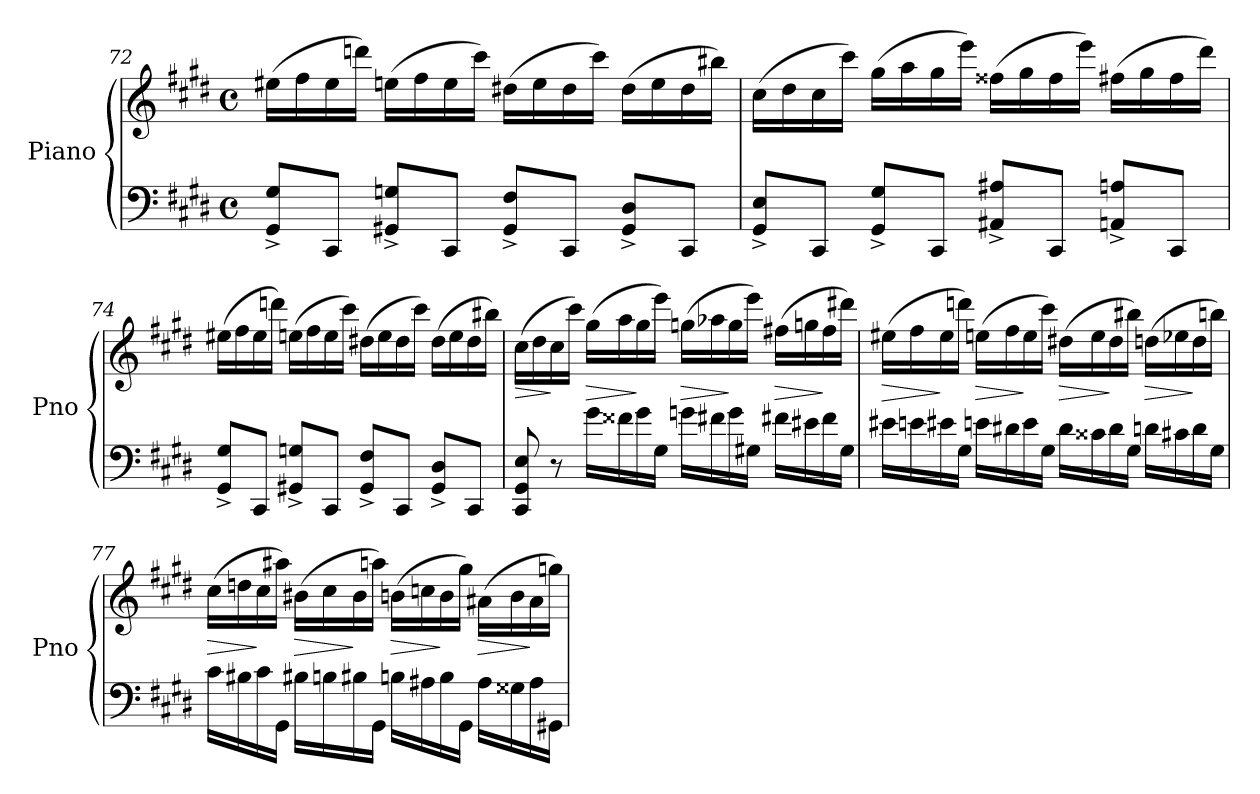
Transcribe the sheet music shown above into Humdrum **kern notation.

**kern	**kern	**dynam
*part1	*part1	*part1
*staff2	*staff1	*staff1/2
*I"Piano	*	*
*I'Pno	*	*
*clefF4	*clefG2	*
*k[f#c#g#d#]	*k[f#c#g#d#]	*
*E:	*E:	*
*M4/4	*M4/4	*
*met(c)	*met(c)	*
=72	=72	=72
8GG#/^ 8G#/^L	(16ee#X\LL	.
.	16ff#\	.
8CC#/J	16ee#\	.
.	16dddn\JJ)	.
8GG#X/^ 8Gn/^L	(16een\LL	.
.	16ff#\	.
8CC#/J	16ee\	.
.	16ccc#\JJ)	.
8GG#/^ 8F#/^L	(16dd#X\LL	.
.	16ee\	.
8CC#/J	16dd#\	.
.	16ccc#\JJ)	.
8GG#/^ 8D#/^L	(16dd#\LL	.
.	16ee\	.
8CC#/J	16dd#\	.
.	16bb#X\JJ)	.
=73	=73	=73
8GG#/^ 8E/^L	(16cc#\LL	.
.	16dd#\	.
8CC#/J	16cc#\	.
.	16ccc#\JJ)	.
8GG#/^ 8G#/^L	(16gg#\LL	.
.	16aa\	.
8CC#/J	16gg#\	.
.	16eee\JJ)	.
8AA#X/^ 8A#X/^L	(16ff##X\LL	.
.	16gg#\	.
8CC#/J	16ff##\	.
.	16eee\JJ)	.
8AAn/^ 8An/^L	(16ff#X\LL	.
.	16gg#\	.
8CC#/J	16ff#\	.
.	16ddd#\JJ)	.
!!LO:LB:g=z
=74	=74	=74
8GG#/^ 8G#/^L	(16ee#X\LL	.
.	16ff#\	.
8CC#/J	16ee#\	.
.	16dddn\JJ)	.
8GG#X/^ 8Gn/^L	(16een\LL	.
.	16ff#\	.
8CC#/J	16ee\	.
.	16ccc#\JJ)	.
8GG#/^ 8F#/^L	(16dd#X\LL	.
.	16ee\	.
8CC#/J	16dd#\	.
.	16ccc#\JJ)	.
8GG#/^ 8D#/^L	(16dd#\LL	.
.	16ee\	.
8CC#/J	16dd#\	.
.	16bb#X\JJ)	.
=75	=75	=75
!	!	!LO:HP:b
8CC#/ 8GG#/ 8E/	(16cc#\LL	>
.	16dd#\	.
8r	16cc#\	]
.	16ccc#\JJ)	.
!	!	!LO:HP:b
16g#\LL	(16gg#\LL	>
16f##X\	16aa\	.
16g#\	16gg#\	]
16G#\JJ	16eee\JJ)	.
!	!	!LO:HP:b
16gn\LL	(16ggn\LL	>
16f#X\	16aa-X\	.
16g\	16gg\	]
16G#X\JJ	16eee\JJ)	.
!	!	!LO:HP:b
16f#X\LL	(16ff#X\LL	>
16e#X\	16ggn\	.
16f#\	16ff#\	]
16G#\JJ	16ddd#X\JJ)	.
!!LO:LB:g=z
=76	=76	=76
!	!	!LO:HP:b
16e#X\LL	(16ee#X\LL	>
16en\	16ff#\	.
16e#X\	16ee#\	]
16G#\JJ	16dddn\JJ)	.
!	!	!LO:HP:b
16en\LL	(16een\LL	>
16d#X\	16ff#\	.
16e\	16ee\	]
16G#\JJ	16ccc#\JJ)	.
!	!	!LO:HP:b
16d#\LL	(16dd#X\LL	>
16c##X\	16ee\	.
16d#\	16dd#\	]
16G#\JJ	16bb#X\JJ)	.
!	!	!LO:HP:b
16dn\LL	(16ddn\LL	>
16c#X\	16ee-X\	.
16d\	16dd\	]
16G#\JJ	16bbn\JJ)	.
=77	=77	=77
!	!	!LO:HP:b
16c#\LL	(16cc#\LL	>
16B#X\	16ddn\	.
16c#\	16cc#\	]
16GG#\JJ	16aa#X\JJ)	.
!	!	!LO:HP:b
16B#X\LL	(16b#X\LL	>
16Bn\	16cc#\	.
16B#X\	16b#\	]
16GG#\JJ	16aan\JJ)	.
!	!	!LO:HP:b
16Bn\LL	(16bn\LL	>
16A#X\	16ccn\	.
16B\	16b\	]
16GG#\JJ	16gg#\JJ)	.
!	!	!LO:HP:b
16A#\LL	(16a#X\LL	>
16G##X\	16b\	.
16A#\	16a#\	]
16GG#X\JJ	16ggn\JJ)	.
=	=	=
*-	*-	*-
